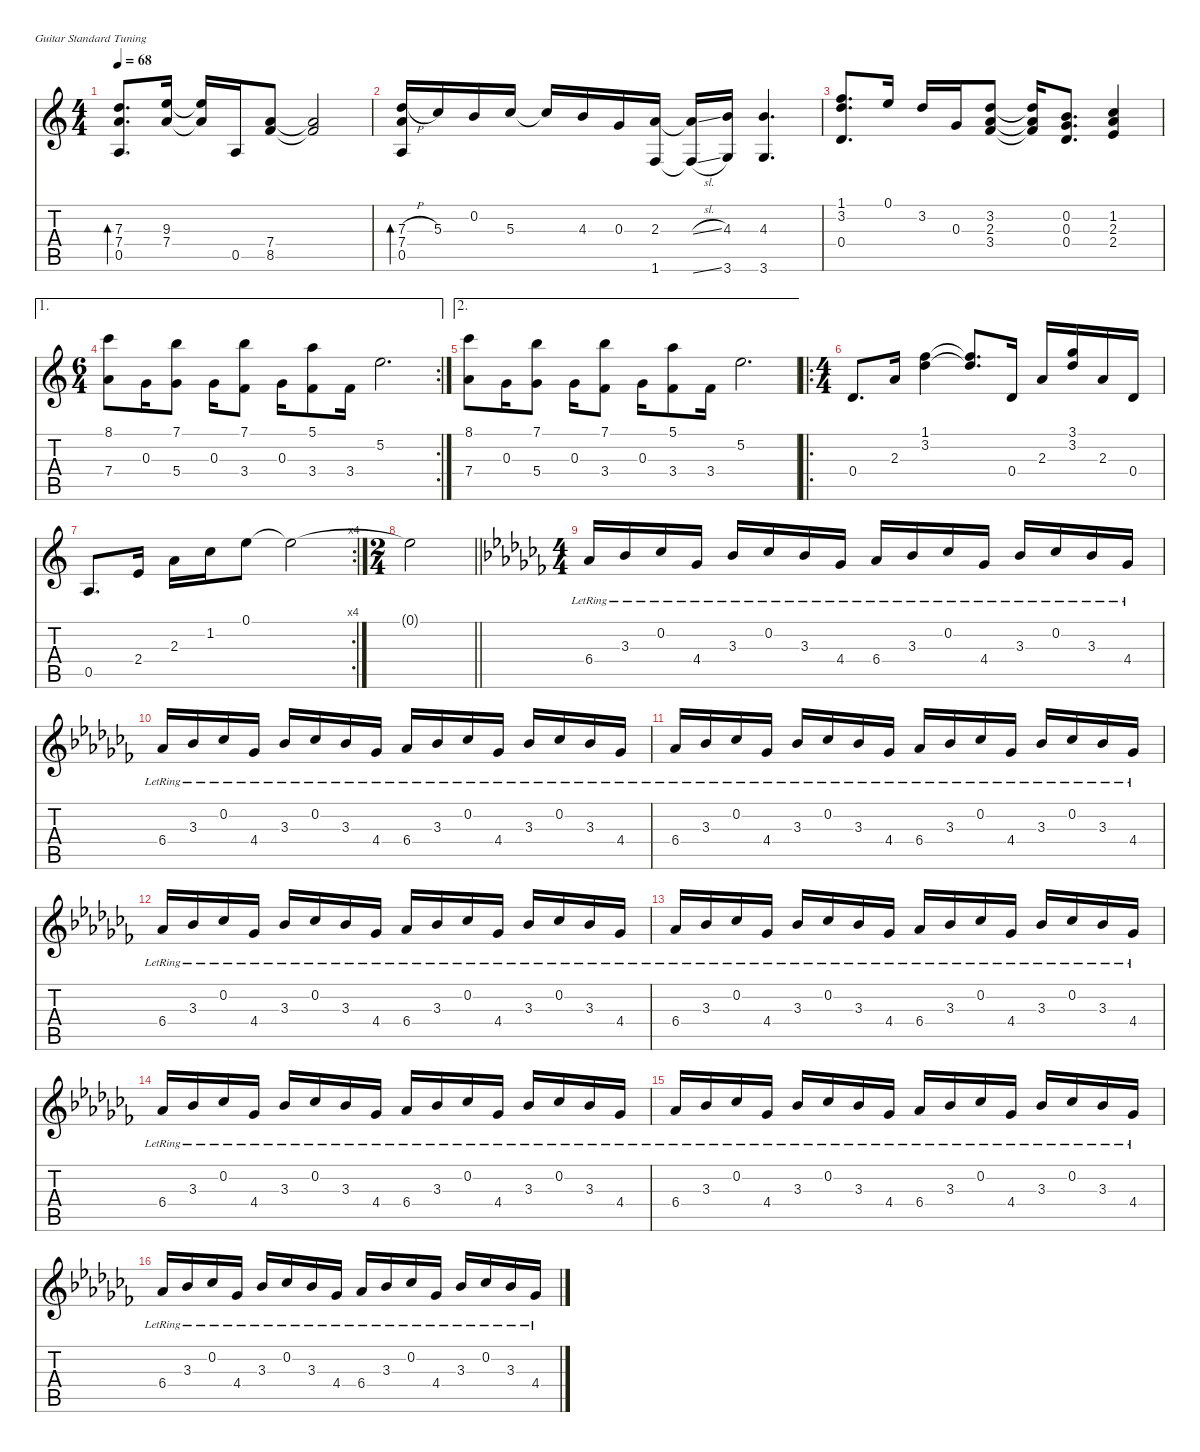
\defaultSystemsLayout 4
\hideDynamics
\bracketExtendMode nobrackets
\singleTrackTrackNamePolicy hidden
\multiTrackTrackNamePolicy hidden
\firstSystemTrackNameMode fullname
\firstSystemTrackNameOrientation horizontal
\otherSystemsTrackNameOrientation horizontal
\track ("Mikael Akerfeldt (Clean Jazz)" "jz.guit.") {instrument electricguitarjazz}
\staff {score tabs}
\tuning (E4 B3 G3 D3 A2 E2)
\ts (4 4)
\beaming (8 2 2 2 2)
\tempo 68
\clef g2
\ks c
(7.4 7.3 0.5).8{d bd 113 dy mf instrument electricguitarjazz beam Up} (7.4 9.3).16{beam Up} (7.4{t} 9.3{t}).16{beam Up} 0.5.16{beam Up} (8.5 7.4).8{beam Up} (7.4{t} 8.5{t}).2{beam Up} |
(0.5 7.4 7.3{h}).16{bd 101 beam Up} 5.3.16{beam Up} 0.2.16{beam Up} 5.3.16{beam Up} 5.3{t}.16{beam Up} 4.3.16{beam Up} 0.3.16{beam Up} (2.3 1.6).16{beam Up} (2.3{sl t} 1.6{sl t}).16{beam Up} (4.3 3.6).16{beam Up} (4.3 3.6).4{d beam Up} |
(1.1 3.2 0.4).8{d beam Up} 0.1.16{beam Up} 3.2.16{beam Up} 0.3.16{beam Up} (3.2 2.3 3.4).8{beam Up} (3.4{t} 2.3{t} 3.2{t}).16{beam Up} (0.2 0.3 0.4).8{d beam Up} (2.4 2.3 1.2).4{beam Up} |
\ae 1
\rc 2
\ts (6 4)
\beaming (8 2 2 2 2 2 2)
(8.1 7.4).8{beam Down} 0.3.16{beam Down} (5.4 7.1).8{beam Down} 0.3.16{beam Down} (3.4 7.1).8{beam Down} 0.3.16{beam Down} (3.4 5.1).8{beam Down} 3.4.16{beam Down} 5.2.2{d beam Down} |
\ae 2
(8.1 7.4).8{beam Down} 0.3.16{beam Down} (5.4 7.1).8{beam Down} 0.3.16{beam Down} (3.4 7.1).8{beam Down} 0.3.16{beam Down} (3.4 5.1).8{beam Down} 3.4.16{beam Down} 5.2.2{d beam Down} |
\ro
\ts (4 4)
\beaming (8 2 2 2 2)
0.4.8{d beam Up} 2.3.16{beam Up} (3.2 1.1).4{beam Down} (1.1{t} 3.2{t}).8{d beam Up} 0.4.16{beam Up} 2.3.16{beam Up} (3.1 3.2).16{beam Up} 2.3.16{beam Up} 0.4.16{beam Up} |
\rc 4
0.5.8{d beam Up} 2.4.16{beam Up} 2.3.16{beam Down} 1.2.16{beam Down} 0.1.8{beam Down} 0.1{t}.2{beam Down} |
\ts (2 4)
\beaming (8 2 2)
\barLineRight lightlight
0.1{t}.2{dy f beam Down} |
\ts (4 4)
\beaming (8 2 2 2 2)
\ks abminor
6.4{lr acc b}.16{dy mp instrument acousticguitarsteel beam Up} 3.3{lr acc b}.16{beam Up} 0.2{lr acc b}.16{beam Up} 4.4{lr acc b}.16{beam Up} 3.3{lr acc b}.16{beam Up} 0.2{lr acc b}.16{beam Up} 3.3{lr acc b}.16{beam Up} 4.4{lr acc b}.16{beam Up} 6.4{lr acc b}.16{beam Up} 3.3{lr acc b}.16{beam Up} 0.2{lr acc b}.16{beam Up} 4.4{lr acc b}.16{beam Up} 3.3{lr acc b}.16{beam Up} 0.2{lr acc b}.16{beam Up} 3.3{lr acc b}.16{beam Up} 4.4{lr acc b}.16{beam Up} |
6.4{lr acc b}.16{beam Up} 3.3{lr acc b}.16{beam Up} 0.2{lr acc b}.16{beam Up} 4.4{lr acc b}.16{beam Up} 3.3{lr acc b}.16{beam Up} 0.2{lr acc b}.16{beam Up} 3.3{lr acc b}.16{beam Up} 4.4{lr acc b}.16{beam Up} 6.4{lr acc b}.16{beam Up} 3.3{lr acc b}.16{beam Up} 0.2{lr acc b}.16{beam Up} 4.4{lr acc b}.16{beam Up} 3.3{lr acc b}.16{beam Up} 0.2{lr acc b}.16{beam Up} 3.3{lr acc b}.16{beam Up} 4.4{lr acc b}.16{beam Up} |
6.4{lr acc b}.16{beam Up} 3.3{lr acc b}.16{beam Up} 0.2{lr acc b}.16{beam Up} 4.4{lr acc b}.16{beam Up} 3.3{lr acc b}.16{beam Up} 0.2{lr acc b}.16{beam Up} 3.3{lr acc b}.16{beam Up} 4.4{lr acc b}.16{beam Up} 6.4{lr acc b}.16{beam Up} 3.3{lr acc b}.16{beam Up} 0.2{lr acc b}.16{beam Up} 4.4{lr acc b}.16{beam Up} 3.3{lr acc b}.16{beam Up} 0.2{lr acc b}.16{beam Up} 3.3{lr acc b}.16{beam Up} 4.4{lr acc b}.16{beam Up} |
6.4{lr acc b}.16{beam Up} 3.3{lr acc b}.16{beam Up} 0.2{lr acc b}.16{beam Up} 4.4{lr acc b}.16{beam Up} 3.3{lr acc b}.16{beam Up} 0.2{lr acc b}.16{beam Up} 3.3{lr acc b}.16{beam Up} 4.4{lr acc b}.16{beam Up} 6.4{lr acc b}.16{beam Up} 3.3{lr acc b}.16{beam Up} 0.2{lr acc b}.16{beam Up} 4.4{lr acc b}.16{beam Up} 3.3{lr acc b}.16{beam Up} 0.2{lr acc b}.16{beam Up} 3.3{lr acc b}.16{beam Up} 4.4{lr acc b}.16{beam Up} |
6.4{lr acc b}.16{beam Up} 3.3{lr acc b}.16{beam Up} 0.2{lr acc b}.16{beam Up} 4.4{lr acc b}.16{beam Up} 3.3{lr acc b}.16{beam Up} 0.2{lr acc b}.16{beam Up} 3.3{lr acc b}.16{beam Up} 4.4{lr acc b}.16{beam Up} 6.4{lr acc b}.16{beam Up} 3.3{lr acc b}.16{beam Up} 0.2{lr acc b}.16{beam Up} 4.4{lr acc b}.16{beam Up} 3.3{lr acc b}.16{beam Up} 0.2{lr acc b}.16{beam Up} 3.3{lr acc b}.16{beam Up} 4.4{lr acc b}.16{beam Up} |
6.4{lr acc b}.16{beam Up} 3.3{lr acc b}.16{beam Up} 0.2{lr acc b}.16{beam Up} 4.4{lr acc b}.16{beam Up} 3.3{lr acc b}.16{beam Up} 0.2{lr acc b}.16{beam Up} 3.3{lr acc b}.16{beam Up} 4.4{lr acc b}.16{beam Up} 6.4{lr acc b}.16{beam Up} 3.3{lr acc b}.16{beam Up} 0.2{lr acc b}.16{beam Up} 4.4{lr acc b}.16{beam Up} 3.3{lr acc b}.16{beam Up} 0.2{lr acc b}.16{beam Up} 3.3{lr acc b}.16{beam Up} 4.4{lr acc b}.16{beam Up} |
6.4{lr acc b}.16{beam Up} 3.3{lr acc b}.16{beam Up} 0.2{lr acc b}.16{beam Up} 4.4{lr acc b}.16{beam Up} 3.3{lr acc b}.16{beam Up} 0.2{lr acc b}.16{beam Up} 3.3{lr acc b}.16{beam Up} 4.4{lr acc b}.16{beam Up} 6.4{lr acc b}.16{beam Up} 3.3{lr acc b}.16{beam Up} 0.2{lr acc b}.16{beam Up} 4.4{lr acc b}.16{beam Up} 3.3{lr acc b}.16{beam Up} 0.2{lr acc b}.16{beam Up} 3.3{lr acc b}.16{beam Up} 4.4{lr acc b}.16{beam Up} |
6.4{lr acc b}.16{beam Up} 3.3{lr acc b}.16{beam Up} 0.2{lr acc b}.16{beam Up} 4.4{lr acc b}.16{beam Up} 3.3{lr acc b}.16{beam Up} 0.2{lr acc b}.16{beam Up} 3.3{lr acc b}.16{beam Up} 4.4{lr acc b}.16{beam Up} 6.4{lr acc b}.16{beam Up} 3.3{lr acc b}.16{beam Up} 0.2{lr acc b}.16{beam Up} 4.4{lr acc b}.16{beam Up} 3.3{lr acc b}.16{beam Up} 0.2{lr acc b}.16{beam Up} 3.3{lr acc b}.16{beam Up} 4.4{lr acc b}.16{beam Up}
